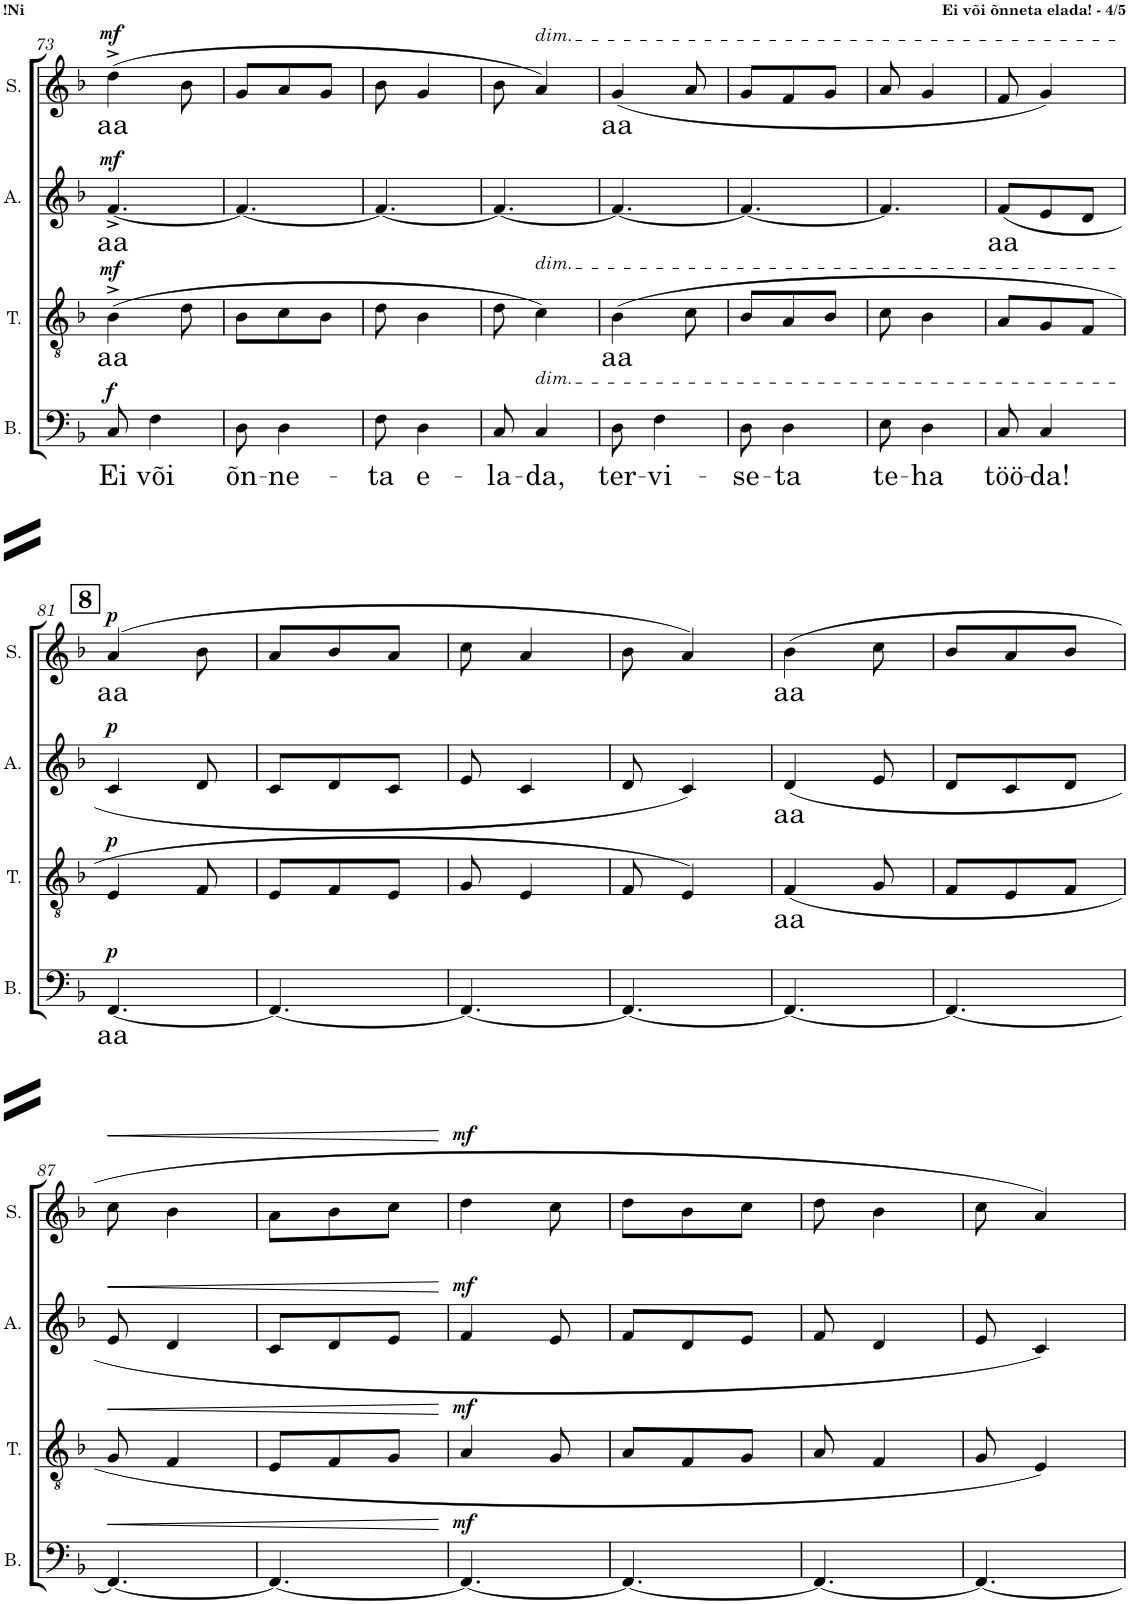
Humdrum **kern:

**kern	**text	**dynam	**kern	**text	**dynam	**kern	**text	**dynam	**kern	**text	**dynam	**kern
*part5	*part5	*part5	*part4	*part4	*part4	*part3	*part3	*part3	*part2	*part2	*part2	*part1
*staff5	*staff5	*staff5	*staff4	*staff4	*staff4	*staff3	*staff3	*staff3	*staff2	*staff2	*staff2	*staff1
*I"Bass	*	*	*I"Tenor	*	*	*I"Alto	*	*	*I"Soprano	*	*	*I"Soprano solo
*I'B.	*	*	*I'T.	*	*	*I'A.	*	*	*I'S.	*	*	*
!!LO:PB:g=z
*clefF4	*	*	*clefGv2	*	*	*clefG2	*	*	*clefG2	*	*	*clefG2
*k[b-]	*	*	*k[b-]	*	*	*k[b-]	*	*	*k[b-]	*	*	*k[b-]
*M3/8	*	*	*M3/8	*	*	*M3/8	*	*	*M3/8	*	*	*M3/8
=73	=73	=73	=73	=73	=73	=73	=73	=73	=73	=73	=73	=73
!	!LO:LY:b	!LO:DY:a	!	!LO:LY:b	!LO:DY:a	!	!LO:LY:b	!LO:DY:a	!	!LO:LY:b	!LO:DY:a	!
8C/	Ei	f	(4B-^\	aa	mf	[4.f^/	aa	mf	(4dd^\	aa	mf	4.r
!	!LO:LY:b	!	!	!	!	!	!	!	!	!	!	!
4F\	või	.	.	.	.	.	.	.	.	.	.	.
.	.	.	8d\	.	.	.	.	.	8b-\	.	.	.
=74	=74	=74	=74	=74	=74	=74	=74	=74	=74	=74	=74	=74
!	!LO:LY:b	!	!	!	!	!	!	!	!	!	!	!
8D\	õn-	.	8B-\L	.	.	4.f/_	.	.	8g/L	.	.	4.r
!	!LO:LY:b	!	!	!	!	!	!	!	!	!	!	!
4D\	-ne-	.	8c\	.	.	.	.	.	8a/	.	.	.
.	.	.	8B-\J	.	.	.	.	.	8g/J	.	.	.
=75	=75	=75	=75	=75	=75	=75	=75	=75	=75	=75	=75	=75
!	!LO:LY:b	!	!	!	!	!	!	!	!	!	!	!
8F\	-ta	.	8d\	.	.	4.f/_	.	.	8b-\	.	.	4.r
!	!LO:LY:b	!	!	!	!	!	!	!	!	!	!	!
4D\	e-	.	4B-\	.	.	.	.	.	4g/	.	.	.
=76	=76	=76	=76	=76	=76	=76	=76	=76	=76	=76	=76	=76
!	!LO:LY:b	!	!	!	!	!	!	!	!	!	!	!
8C/	-la-	.	8d\	.	.	4.f/_	.	.	8b-\	.	.	4.r
!	!	!	!	!	!	!	!	!	!LO:TX:a:i:t=dim.	!	!	!
!	!	!	!LO:TX:a:i:t=dim.	!	!	!	!	!	!	!	!	!
!LO:TX:a:i:t=dim.	!	!	!	!	!	!	!	!	!	!	!	!
!	!LO:LY:b	!	!	!	!	!	!	!	!	!	!	!
4C/	-da,	.	4c\)	.	.	.	.	.	4a/)	.	.	.
=77	=77	=77	=77	=77	=77	=77	=77	=77	=77	=77	=77	=77
!	!LO:LY:b	!	!	!LO:LY:b	!	!	!	!	!	!LO:LY:b	!	!
8D\	ter-	.	(4B-\	aa	.	4.f/_	.	.	(4g/	aa	.	4.r
!	!LO:LY:b	!	!	!	!	!	!	!	!	!	!	!
4F\	-vi-	.	.	.	.	.	.	.	.	.	.	.
.	.	.	8c\	.	.	.	.	.	8a/	.	.	.
=78	=78	=78	=78	=78	=78	=78	=78	=78	=78	=78	=78	=78
!	!LO:LY:b	!	!	!	!	!	!	!	!	!	!	!
8D\	-se-	.	8B-/L	.	.	4.f/_	.	.	8g/L	.	.	4.r
!	!LO:LY:b	!	!	!	!	!	!	!	!	!	!	!
4D\	-ta	.	8A/	.	.	.	.	.	8f/	.	.	.
.	.	.	8B-/J	.	.	.	.	.	8g/J	.	.	.
=79	=79	=79	=79	=79	=79	=79	=79	=79	=79	=79	=79	=79
!	!LO:LY:b	!	!	!	!	!	!	!	!	!	!	!
8E\	te-	.	8c\	.	.	4.f/]	.	.	8a/	.	.	4.r
!	!LO:LY:b	!	!	!	!	!	!	!	!	!	!	!
4D\	-ha	.	4B-\	.	.	.	.	.	4g/	.	.	.
=80	=80	=80	=80	=80	=80	=80	=80	=80	=80	=80	=80	=80
!	!LO:LY:b	!	!	!	!	!	!LO:LY:b	!	!	!	!	!
8C/	töö-	.	8A/L	.	.	(8f/L	aa	.	8f/	.	.	4.r
!	!LO:LY:b	!	!	!	!	!	!	!	!	!	!	!
4C/	-da!	.	8G/	.	.	8e/	.	.	4g/)	.	.	.
.	.	.	8F/J	.	.	8d/J	.	.	.	.	.	.
!!LO:LB:g=z
!!LO:REH:place=s1:a:B:cj:fs=14:t=8
=81	=81	=81	=81	=81	=81	=81	=81	=81	=81	=81	=81	=81
!	!LO:LY:b	!LO:DY:a	!	!	!LO:DY:a	!	!	!LO:DY:a	!	!LO:LY:b	!LO:DY:a	!
[4.FF/	aa	p	4E/	.	p	4c/	.	p	(4a/	aa	p	4.r
.	.	.	8F/	.	.	8d/	.	.	8b-\	.	.	.
=82	=82	=82	=82	=82	=82	=82	=82	=82	=82	=82	=82	=82
4.FF/_	.	.	8E/L	.	.	8c/L	.	.	8a/L	.	.	4.r
.	.	.	8F/	.	.	8d/	.	.	8b-/	.	.	.
.	.	.	8E/J	.	.	8c/J	.	.	8a/J	.	.	.
=83	=83	=83	=83	=83	=83	=83	=83	=83	=83	=83	=83	=83
4.FF/_	.	.	8G/	.	.	8e/	.	.	8cc\	.	.	4.r
.	.	.	4E/	.	.	4c/	.	.	4a/	.	.	.
=84	=84	=84	=84	=84	=84	=84	=84	=84	=84	=84	=84	=84
4.FF/_	.	.	8F/	.	.	8d/	.	.	8b-\	.	.	4.r
.	.	.	4E/)	.	.	4c/)	.	.	4a/)	.	.	.
=85	=85	=85	=85	=85	=85	=85	=85	=85	=85	=85	=85	=85
!	!	!	!	!LO:LY:b	!	!	!LO:LY:b	!	!	!LO:LY:b	!	!
4.FF/_	.	.	(4F/	aa	.	(4d/	aa	.	(4b-\	aa	.	4.r
.	.	.	8G/	.	.	8e/	.	.	8cc\	.	.	.
=86	=86	=86	=86	=86	=86	=86	=86	=86	=86	=86	=86	=86
4.FF/_	.	.	8F/L	.	.	8d/L	.	.	8b-/L	.	.	4.r
.	.	.	8E/	.	.	8c/	.	.	8a/	.	.	.
.	.	.	8F/J	.	.	8d/J	.	.	8b-/J	.	.	.
!!LO:LB:g=z
=87	=87	=87	=87	=87	=87	=87	=87	=87	=87	=87	=87	=87
!	!	!LO:HP:b	!	!	!LO:HP:b	!	!	!LO:HP:b	!	!	!LO:HP:b	!
4.FF/_	.	<	8G/	.	<	8e/	.	<	8cc\	.	<	4.r
.	.	.	4F/	.	.	4d/	.	.	4b-\	.	.	.
=88	=88	=88	=88	=88	=88	=88	=88	=88	=88	=88	=88	=88
4.FF/_	.	.	8E/L	.	.	8c/L	.	.	8a\L	.	.	4.r
.	.	.	8F/	.	.	8d/	.	.	8b-\	.	.	.
.	.	.	8G/J	.	.	8e/J	.	.	8cc\J	.	.	.
.	.	[	.	.	[	.	.	[	.	.	[	.
=89	=89	=89	=89	=89	=89	=89	=89	=89	=89	=89	=89	=89
!	!	!LO:DY:a	!	!	!LO:DY:a	!	!	!LO:DY:a	!	!	!LO:DY:a	!
4.FF/_	.	mf	4A/	.	mf	4f/	.	mf	4dd\	.	mf	4.r
.	.	.	8G/	.	.	8e/	.	.	8cc\	.	.	.
=90	=90	=90	=90	=90	=90	=90	=90	=90	=90	=90	=90	=90
4.FF/_	.	.	8A/L	.	.	8f/L	.	.	8dd\L	.	.	4.r
.	.	.	8F/	.	.	8d/	.	.	8b-\	.	.	.
.	.	.	8G/J	.	.	8e/J	.	.	8cc\J	.	.	.
=91	=91	=91	=91	=91	=91	=91	=91	=91	=91	=91	=91	=91
4.FF/_	.	.	8A/	.	.	8f/	.	.	8dd\	.	.	4.r
.	.	.	4F/	.	.	4d/	.	.	4b-\	.	.	.
=92	=92	=92	=92	=92	=92	=92	=92	=92	=92	=92	=92	=92
4.FF/_	.	.	8G/	.	.	8e/	.	.	8cc\	.	.	4.r
.	.	.	4E/)	.	.	4c/)	.	.	4a/)	.	.	.
=	=	=	=	=	=	=	=	=	=	=	=	=
*-	*-	*-	*-	*-	*-	*-	*-	*-	*-	*-	*-	*-
